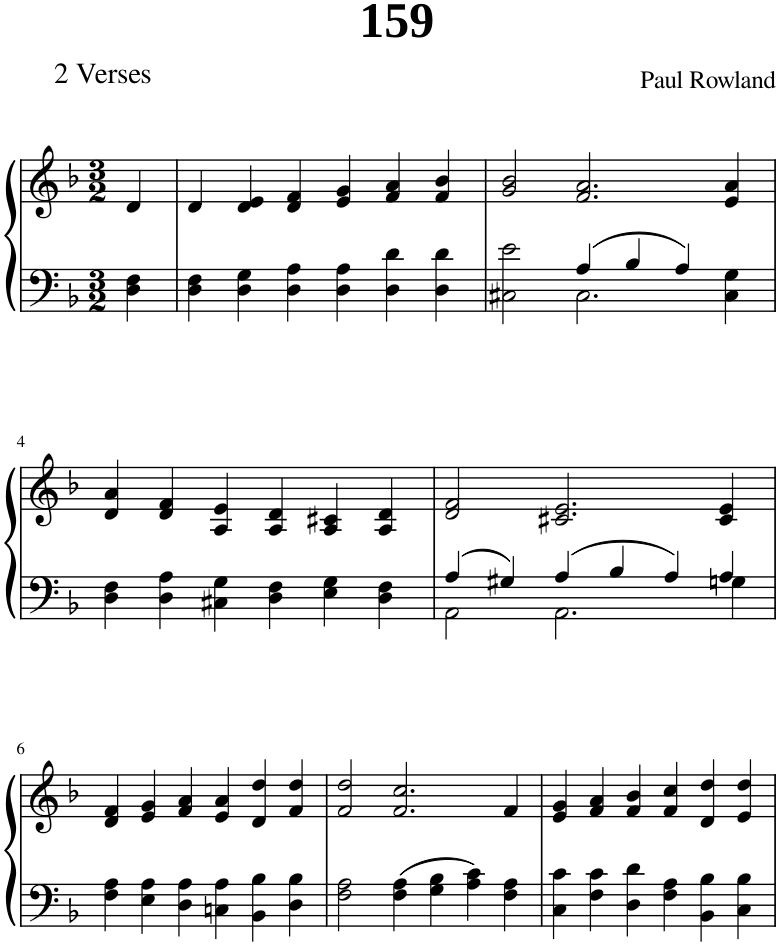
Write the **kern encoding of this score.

**kern	**kern
*part1	*part1
*staff2	*staff1
*I"Piano	*
*I'Pno.	*
*clefF4	*clefG2
*k[b-]	*k[b-]
*M3/2	*M3/2
=1	=1
4D\ 4F\	4d/
=2	=2
4D\ 4F\	4d/
4D\ 4G\	4d/ 4e/
4D\ 4A\	4d/ 4f/
4D\ 4A\	4e/ 4g/
4D\ 4d\	4f/ 4a/
4D\ 4d\	4f/ 4b-/
=3	=3
*^	*
2ryy	2C#X\ 2e\	2g/ 2b-/
4A/	2.C#\	2.f/ 2.a/
4B-/	.	.
4A/	.	.
4ryy	4C#\ 4G\	4e/ 4a/
*v	*v	*
!!LO:LB:g=z
=4	=4
4D\ 4F\	4d/ 4a/
4D\ 4A\	4d/ 4f/
4C#X\ 4G\	4A/ 4e/
4D\ 4F\	4A/ 4d/
4E\ 4G\	4A/ 4c#X/
4D\ 4F\	4A/ 4d/
=5	=5
*^	*
4A/	2AA\	2d/ 2f/
4G#X/	.	.
4A/	2.AA\	2.c#X/ 2.e/
4B-/	.	.
4A/	.	.
4A/	4Gn\	4c#/ 4e/
*v	*v	*
!!LO:LB:g=z
=6	=6
4F\ 4A\	4d/ 4f/
4E\ 4A\	4e/ 4g/
4D\ 4A\	4f/ 4a/
4Cn\ 4A\	4e/ 4a/
4BB-\ 4B-\	4d/ 4dd/
4D\ 4B-\	4f/ 4dd/
=7	=7
2F\ 2A\	2f/ 2dd/
4F\ 4A\	2.f/ 2.cc/
4G\ 4B-\	.
4A\ 4c\	.
4F\ 4A\	4f/
=8	=8
4C\ 4c\	4e/ 4g/
4F\ 4c\	4f/ 4a/
4D\ 4d\	4f/ 4b-/
4F\ 4A\	4f/ 4cc/
4BB-\ 4B-\	4d/ 4dd/
4C\ 4B-\	4e/ 4dd/
=	=
*-	*-
